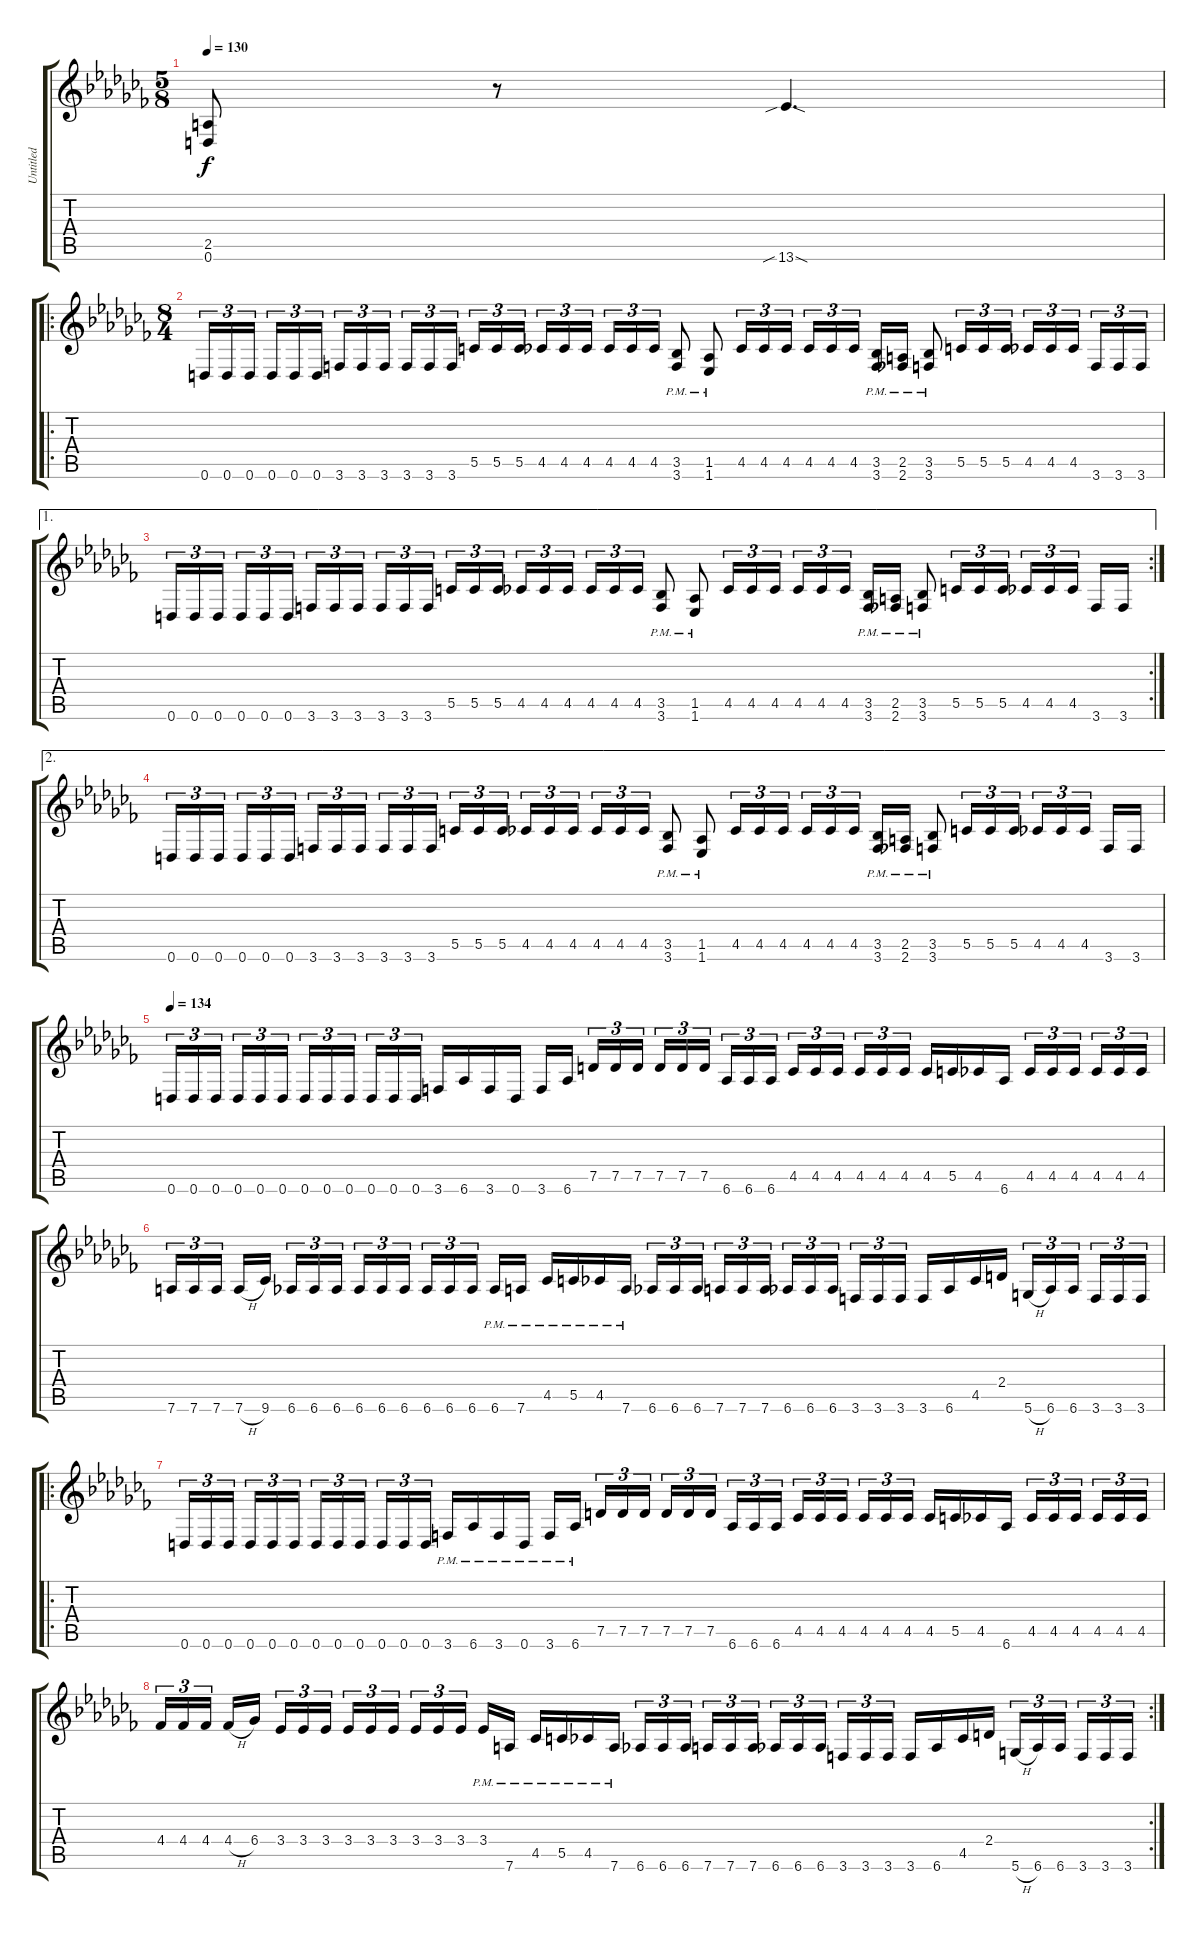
\track ("Untitled" "Untitled") {instrument distortionguitar}
\staff {score tabs}
\tuning (D4 A3 F3 C3 G2 D2) {hide}
\ts (5 8)
\tempo 130
\clef g2
\ks cb
(2.5 0.6).8{dy f} r.8 13.6{sib sod}.4{d} |
\ro
\ts (8 4)
0.6.16{tu (3 2)} 0.6.16{tu (3 2)} 0.6.16{tu (3 2) beam splitsecondary} 0.6.16{tu (3 2)} 0.6.16{tu (3 2)} 0.6.16{tu (3 2)} 3.6.16{tu (3 2)} 3.6.16{tu (3 2)} 3.6.16{tu (3 2) beam splitsecondary} 3.6.16{tu (3 2)} 3.6.16{tu (3 2)} 3.6.16{tu (3 2)} 5.5.16{tu (3 2)} 5.5.16{tu (3 2)} 5.5.16{tu (3 2) beam splitsecondary} 4.5.16{tu (3 2)} 4.5.16{tu (3 2)} 4.5.16{tu (3 2)} 4.5.16{tu (3 2)} 4.5.16{tu (3 2)} 4.5.16{tu (3 2)} (3.5{pm} 3.6{pm}).8 (1.5{pm} 1.6{pm}).8 4.5.16{tu (3 2)} 4.5.16{tu (3 2)} 4.5.16{tu (3 2)} 4.5.16{tu (3 2)} 4.5.16{tu (3 2)} 4.5.16{tu (3 2) beam splitsecondary} (3.5{pm} 3.6{pm}).16 (2.5{pm} 2.6{pm}).16 (3.5{pm} 3.6{pm}).8 5.5.16{tu (3 2)} 5.5.16{tu (3 2)} 5.5.16{tu (3 2)} 4.5.16{tu (3 2)} 4.5.16{tu (3 2)} 4.5.16{tu (3 2) beam splitsecondary} 3.6.16{tu (3 2)} 3.6.16{tu (3 2)} 3.6.16{tu (3 2)} |
\ae 1
\rc 2
0.6.16{tu (3 2)} 0.6.16{tu (3 2)} 0.6.16{tu (3 2) beam splitsecondary} 0.6.16{tu (3 2)} 0.6.16{tu (3 2)} 0.6.16{tu (3 2)} 3.6.16{tu (3 2)} 3.6.16{tu (3 2)} 3.6.16{tu (3 2) beam splitsecondary} 3.6.16{tu (3 2)} 3.6.16{tu (3 2)} 3.6.16{tu (3 2)} 5.5.16{tu (3 2)} 5.5.16{tu (3 2)} 5.5.16{tu (3 2) beam splitsecondary} 4.5.16{tu (3 2)} 4.5.16{tu (3 2)} 4.5.16{tu (3 2)} 4.5.16{tu (3 2)} 4.5.16{tu (3 2)} 4.5.16{tu (3 2)} (3.5{pm} 3.6{pm}).8 (1.5{pm} 1.6{pm}).8 4.5.16{tu (3 2)} 4.5.16{tu (3 2)} 4.5.16{tu (3 2)} 4.5.16{tu (3 2)} 4.5.16{tu (3 2)} 4.5.16{tu (3 2) beam splitsecondary} (3.5{pm} 3.6{pm}).16 (2.5{pm} 2.6{pm}).16 (3.5{pm} 3.6{pm}).8 5.5.16{tu (3 2)} 5.5.16{tu (3 2)} 5.5.16{tu (3 2)} 4.5.16{tu (3 2)} 4.5.16{tu (3 2)} 4.5.16{tu (3 2) beam splitsecondary} 3.6.16 3.6.16 |
\ae 2
0.6.16{tu (3 2)} 0.6.16{tu (3 2)} 0.6.16{tu (3 2) beam splitsecondary} 0.6.16{tu (3 2)} 0.6.16{tu (3 2)} 0.6.16{tu (3 2)} 3.6.16{tu (3 2)} 3.6.16{tu (3 2)} 3.6.16{tu (3 2) beam splitsecondary} 3.6.16{tu (3 2)} 3.6.16{tu (3 2)} 3.6.16{tu (3 2)} 5.5.16{tu (3 2)} 5.5.16{tu (3 2)} 5.5.16{tu (3 2) beam splitsecondary} 4.5.16{tu (3 2)} 4.5.16{tu (3 2)} 4.5.16{tu (3 2)} 4.5.16{tu (3 2)} 4.5.16{tu (3 2)} 4.5.16{tu (3 2)} (3.5{pm} 3.6{pm}).8 (1.5{pm} 1.6{pm}).8 4.5.16{tu (3 2)} 4.5.16{tu (3 2)} 4.5.16{tu (3 2)} 4.5.16{tu (3 2)} 4.5.16{tu (3 2)} 4.5.16{tu (3 2) beam splitsecondary} (3.5{pm} 3.6{pm}).16 (2.5{pm} 2.6{pm}).16 (3.5{pm} 3.6{pm}).8 5.5.16{tu (3 2)} 5.5.16{tu (3 2)} 5.5.16{tu (3 2)} 4.5.16{tu (3 2)} 4.5.16{tu (3 2)} 4.5.16{tu (3 2) beam splitsecondary} 3.6.16 3.6.16 |
\tempo 134
0.6.16{tu (3 2)} 0.6.16{tu (3 2)} 0.6.16{tu (3 2) beam splitsecondary} 0.6.16{tu (3 2)} 0.6.16{tu (3 2)} 0.6.16{tu (3 2)} 0.6.16{tu (3 2)} 0.6.16{tu (3 2)} 0.6.16{tu (3 2) beam splitsecondary} 0.6.16{tu (3 2)} 0.6.16{tu (3 2)} 0.6.16{tu (3 2)} 3.6.16 6.6.16 3.6.16 0.6.16 3.6.16 6.6.16{beam splitsecondary} 7.5.16{tu (3 2)} 7.5.16{tu (3 2)} 7.5.16{tu (3 2)} 7.5.16{tu (3 2)} 7.5.16{tu (3 2)} 7.5.16{tu (3 2) beam splitsecondary} 6.6.16{tu (3 2)} 6.6.16{tu (3 2)} 6.6.16{tu (3 2)} 4.5.16{tu (3 2)} 4.5.16{tu (3 2)} 4.5.16{tu (3 2) beam splitsecondary} 4.5.16{tu (3 2)} 4.5.16{tu (3 2)} 4.5.16{tu (3 2)} 4.5.16 5.5.16 4.5.16 6.6.16 4.5.16{tu (3 2)} 4.5.16{tu (3 2)} 4.5.16{tu (3 2) beam splitsecondary} 4.5.16{tu (3 2)} 4.5.16{tu (3 2)} 4.5.16{tu (3 2)} |
7.6.16{tu (3 2)} 7.6.16{tu (3 2)} 7.6.16{tu (3 2) beam splitsecondary} 7.6{h}.16 9.6.16 6.6.16{tu (3 2)} 6.6.16{tu (3 2)} 6.6.16{tu (3 2) beam splitsecondary} 6.6.16{tu (3 2)} 6.6.16{tu (3 2)} 6.6.16{tu (3 2)} 6.6.16{tu (3 2)} 6.6.16{tu (3 2)} 6.6.16{tu (3 2) beam splitsecondary} 6.6{pm}.16 7.6{pm}.16 4.5{pm}.16 5.5{pm}.16 4.5{pm}.16 7.6{pm}.16 6.6.16{tu (3 2)} 6.6.16{tu (3 2)} 6.6.16{tu (3 2) beam splitsecondary} 7.6.16{tu (3 2)} 7.6.16{tu (3 2)} 7.6.16{tu (3 2)} 6.6.16{tu (3 2)} 6.6.16{tu (3 2)} 6.6.16{tu (3 2) beam splitsecondary} 3.6.16{tu (3 2)} 3.6.16{tu (3 2)} 3.6.16{tu (3 2)} 3.6.16 6.6.16 4.5.16 2.4.16 5.6{h}.16{tu (3 2)} 6.6.16{tu (3 2)} 6.6.16{tu (3 2) beam splitsecondary} 3.6.16{tu (3 2)} 3.6.16{tu (3 2)} 3.6.16{tu (3 2)} |
\ro
0.6.16{tu (3 2)} 0.6.16{tu (3 2)} 0.6.16{tu (3 2) beam splitsecondary} 0.6.16{tu (3 2)} 0.6.16{tu (3 2)} 0.6.16{tu (3 2)} 0.6.16{tu (3 2)} 0.6.16{tu (3 2)} 0.6.16{tu (3 2) beam splitsecondary} 0.6.16{tu (3 2)} 0.6.16{tu (3 2)} 0.6.16{tu (3 2)} 3.6{pm}.16 6.6{pm}.16 3.6{pm}.16 0.6{pm}.16 3.6{pm}.16 6.6{pm}.16{beam splitsecondary} 7.5.16{tu (3 2)} 7.5.16{tu (3 2)} 7.5.16{tu (3 2)} 7.5.16{tu (3 2)} 7.5.16{tu (3 2)} 7.5.16{tu (3 2) beam splitsecondary} 6.6.16{tu (3 2)} 6.6.16{tu (3 2)} 6.6.16{tu (3 2)} 4.5.16{tu (3 2)} 4.5.16{tu (3 2)} 4.5.16{tu (3 2) beam splitsecondary} 4.5.16{tu (3 2)} 4.5.16{tu (3 2)} 4.5.16{tu (3 2)} 4.5.16 5.5.16 4.5.16 6.6.16 4.5.16{tu (3 2)} 4.5.16{tu (3 2)} 4.5.16{tu (3 2) beam splitsecondary} 4.5.16{tu (3 2)} 4.5.16{tu (3 2)} 4.5.16{tu (3 2)} |
\rc 2
4.4.16{tu (3 2)} 4.4.16{tu (3 2)} 4.4.16{tu (3 2) beam splitsecondary} 4.4{h}.16 6.4.16 3.4.16{tu (3 2)} 3.4.16{tu (3 2)} 3.4.16{tu (3 2) beam splitsecondary} 3.4.16{tu (3 2)} 3.4.16{tu (3 2)} 3.4.16{tu (3 2)} 3.4.16{tu (3 2)} 3.4.16{tu (3 2)} 3.4.16{tu (3 2) beam splitsecondary} 3.4{pm}.16 7.6{pm}.16 4.5{pm}.16 5.5{pm}.16 4.5{pm}.16 7.6{pm}.16 6.6.16{tu (3 2)} 6.6.16{tu (3 2)} 6.6.16{tu (3 2) beam splitsecondary} 7.6.16{tu (3 2)} 7.6.16{tu (3 2)} 7.6.16{tu (3 2)} 6.6.16{tu (3 2)} 6.6.16{tu (3 2)} 6.6.16{tu (3 2) beam splitsecondary} 3.6.16{tu (3 2)} 3.6.16{tu (3 2)} 3.6.16{tu (3 2)} 3.6.16 6.6.16 4.5.16 2.4.16 5.6{h}.16{tu (3 2)} 6.6.16{tu (3 2)} 6.6.16{tu (3 2) beam splitsecondary} 3.6.16{tu (3 2)} 3.6.16{tu (3 2)} 3.6.16{tu (3 2)}
